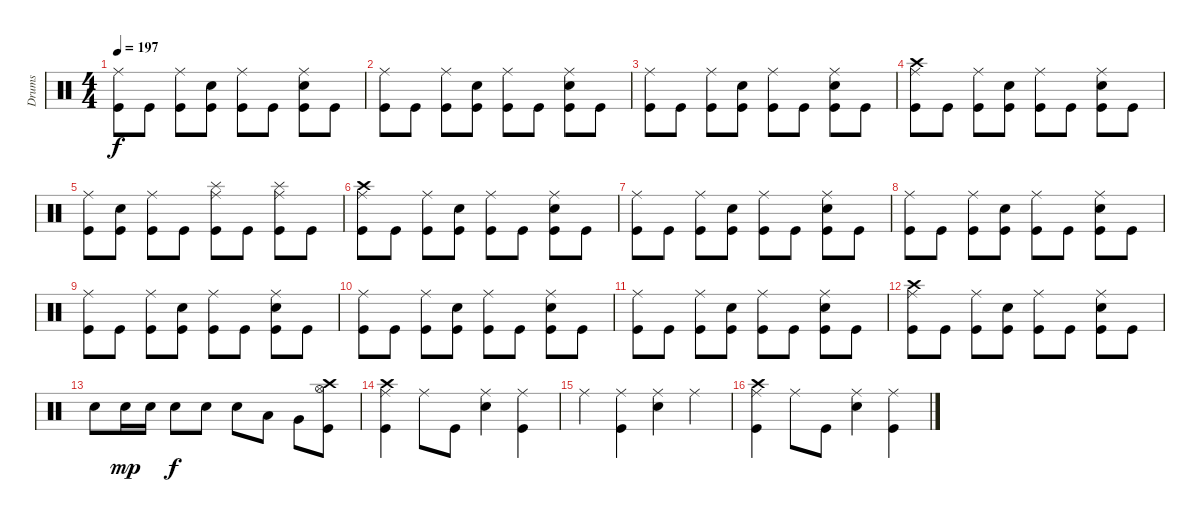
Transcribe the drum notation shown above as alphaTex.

\track ("Drums" "Drums") {instrument percussion}
\staff {score}
\articulation defaults
\ts (4 4)
\tempo 197
\clef neutral
\ks c
("Ride (middle)" "Kick (hit)").8{dy f} "Kick (hit)".8 ("Ride (middle)" "Kick (hit)").8 ("Electric Snare (hit)" "Kick (hit)").8 ("Ride (middle)" "Kick (hit)").8 "Kick (hit)".8 ("Ride (middle)" "Electric Snare (hit)" "Kick (hit)").8 "Kick (hit)".8 |
("Ride (middle)" "Kick (hit)").8 "Kick (hit)".8 ("Ride (middle)" "Kick (hit)").8 ("Electric Snare (hit)" "Kick (hit)").8 ("Ride (middle)" "Kick (hit)").8 "Kick (hit)".8 ("Ride (middle)" "Electric Snare (hit)" "Kick (hit)").8 "Kick (hit)".8 |
("Ride (middle)" "Kick (hit)").8 "Kick (hit)".8 ("Ride (middle)" "Kick (hit)").8 ("Electric Snare (hit)" "Kick (hit)").8 ("Ride (middle)" "Kick (hit)").8 "Kick (hit)".8 ("Ride (middle)" "Electric Snare (hit)" "Kick (hit)").8 "Kick (hit)".8 |
("Crash high (hit)" "Ride (middle)" "Kick (hit)").8 "Kick (hit)".8 ("Ride (middle)" "Kick (hit)").8 ("Electric Snare (hit)" "Kick (hit)").8 ("Ride (middle)" "Kick (hit)").8 "Kick (hit)".8 ("Ride (middle)" "Electric Snare (hit)" "Kick (hit)").8 "Kick (hit)".8 |
("Ride (middle)" "Kick (hit)").8 ("Electric Snare (hit)" "Kick (hit)").8 ("Ride (middle)" "Kick (hit)").8 "Kick (hit)".8 ("Splash (hit)" "Ride (middle)" "Kick (hit)").8 "Kick (hit)".8 ("Splash (hit)" "Ride (middle)" "Kick (hit)").8 "Kick (hit)".8 |
("Crash high (hit)" "Ride (middle)" "Kick (hit)").8 "Kick (hit)".8 ("Ride (middle)" "Kick (hit)").8 ("Electric Snare (hit)" "Kick (hit)").8 ("Ride (middle)" "Kick (hit)").8 "Kick (hit)".8 ("Ride (middle)" "Electric Snare (hit)" "Kick (hit)").8 "Kick (hit)".8 |
("Ride (middle)" "Kick (hit)").8 "Kick (hit)".8 ("Ride (middle)" "Kick (hit)").8 ("Electric Snare (hit)" "Kick (hit)").8 ("Ride (middle)" "Kick (hit)").8 "Kick (hit)".8 ("Ride (middle)" "Electric Snare (hit)" "Kick (hit)").8 "Kick (hit)".8 |
("Ride (middle)" "Kick (hit)").8 "Kick (hit)".8 ("Ride (middle)" "Kick (hit)").8 ("Electric Snare (hit)" "Kick (hit)").8 ("Ride (middle)" "Kick (hit)").8 "Kick (hit)".8 ("Ride (middle)" "Electric Snare (hit)" "Kick (hit)").8 "Kick (hit)".8 |
("Ride (middle)" "Kick (hit)").8 "Kick (hit)".8 ("Ride (middle)" "Kick (hit)").8 ("Electric Snare (hit)" "Kick (hit)").8 ("Ride (middle)" "Kick (hit)").8 "Kick (hit)".8 ("Ride (middle)" "Electric Snare (hit)" "Kick (hit)").8 "Kick (hit)".8 |
("Ride (middle)" "Kick (hit)").8 "Kick (hit)".8 ("Ride (middle)" "Kick (hit)").8 ("Electric Snare (hit)" "Kick (hit)").8 ("Ride (middle)" "Kick (hit)").8 "Kick (hit)".8 ("Ride (middle)" "Electric Snare (hit)" "Kick (hit)").8 "Kick (hit)".8 |
("Ride (middle)" "Kick (hit)").8 "Kick (hit)".8 ("Ride (middle)" "Kick (hit)").8 ("Electric Snare (hit)" "Kick (hit)").8 ("Ride (middle)" "Kick (hit)").8 "Kick (hit)".8 ("Ride (middle)" "Electric Snare (hit)" "Kick (hit)").8 "Kick (hit)".8 |
("Crash high (hit)" "Ride (middle)" "Kick (hit)").8 "Kick (hit)".8 ("Ride (middle)" "Kick (hit)").8 ("Electric Snare (hit)" "Kick (hit)").8 ("Ride (middle)" "Kick (hit)").8 "Kick (hit)".8 ("Ride (middle)" "Electric Snare (hit)" "Kick (hit)").8 "Kick (hit)".8 |
"Electric Snare (hit)".8 "Electric Snare (hit)".16{dy mp} "Electric Snare (hit)".16 "Electric Snare (hit)".8{dy f} "Electric Snare (hit)".8 "Electric Snare (hit)".8 "Low Tom (hit)".8 "Very Low Tom (hit)".8 ("Hi-Hat (open)" "Crash high (hit)" "Kick (hit)").8 |
("Crash high (hit)" "Ride (middle)" "Kick (hit)").4 "Ride (middle)".8 "Kick (hit)".8 ("Ride (middle)" "Electric Snare (hit)").4 ("Ride (middle)" "Kick (hit)").4 |
"Ride (middle)".4 ("Ride (middle)" "Kick (hit)").4 ("Ride (middle)" "Electric Snare (hit)").4 "Ride (middle)".4 |
("Crash high (hit)" "Ride (middle)" "Kick (hit)").4 "Ride (middle)".8 "Kick (hit)".8 ("Ride (middle)" "Electric Snare (hit)").4 ("Ride (middle)" "Kick (hit)").4
